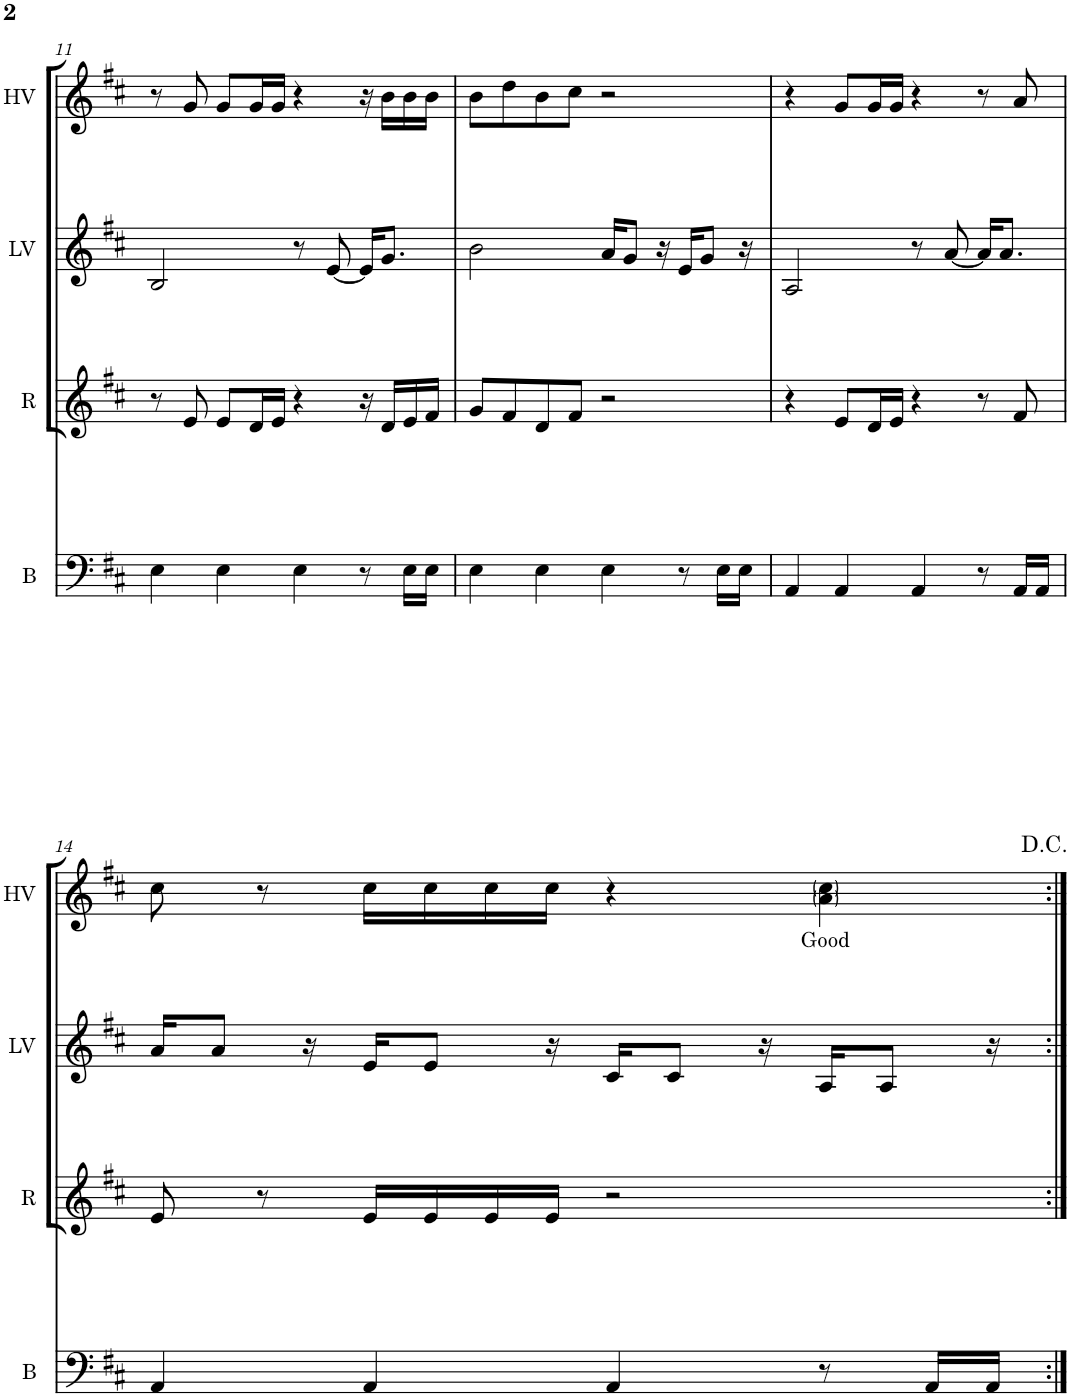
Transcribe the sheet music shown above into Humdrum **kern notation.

**kern	**kern	**kern	**kern	**text
*part4	*part3	*part2	*part1	*part1
*staff4	*staff3	*staff2	*staff1	*staff1
*I"Bass	*I"Riffs	*I"Low voice	*I"High voice	*
*I'B	*I'R	*I'LV	*I'HV	*
!!LO:PB:g=z
*clefF4	*clefG2	*clefG2	*clefG2	*
*	*Trd5c9	*Trd8c14	*Trd1c2	*
*k[f#c#]	*k[f#c#]	*k[f#c#]	*k[f#c#]	*
*M4/4	*M4/4	*M4/4	*M4/4	*
=11	=11	=11	=11	=11
4E\	8r	2B/	8r	.
.	8e/	.	8g/	.
4E\	8e/L	.	8g/L	.
.	16d/L	.	16g/L	.
.	16e/JJ	.	16g/JJ	.
4E\	4r	8r	4r	.
.	.	[8e/	.	.
8r	16r	16e/KL]	16r	.
.	16d/LL	8.g/J	16b\LL	.
16E\LL	16e/	.	16b\	.
16E\JJ	16f#/JJ	.	16b\JJ	.
=12	=12	=12	=12	=12
4E\	8g/L	2b\	8b\L	.
.	8f#/	.	8dd\	.
4E\	8d/	.	8b\	.
.	8f#/J	.	8cc#\J	.
4E\	2r	16a/KL	2r	.
.	.	8g/J	.	.
.	.	16r	.	.
8r	.	16e/KL	.	.
.	.	8g/J	.	.
16E\LL	.	.	.	.
16E\JJ	.	16r	.	.
=13	=13	=13	=13	=13
4AA/	4r	2A/	4r	.
4AA/	8e/L	.	8g/L	.
.	16d/L	.	16g/L	.
.	16e/JJ	.	16g/JJ	.
4AA/	4r	8r	4r	.
.	.	[8a/	.	.
8r	8r	16a/KL]	8r	.
.	.	8.a/J	.	.
16AA/LL	8f#/	.	8a/	.
16AA/JJ	.	.	.	.
!!LO:LB:g=z
=14	=14	=14	=14	=14
4AA/	8e/	16a/KL	8cc#\	.
.	.	8a/J	.	.
.	8r	.	8r	.
.	.	16r	.	.
4AA/	16e/LL	16e/KL	16cc#\LL	.
.	16e/	8e/J	16cc#\	.
.	16e/	.	16cc#\	.
.	16e/JJ	16r	16cc#\JJ	.
4AA/	2r	16c#/KL	4r	.
.	.	8c#/J	.	.
.	.	16r	.	.
!	!	!	!	!LO:LY:b
8r	.	16A/KL	4a\ 4cc#\	Good
.	.	8A/J	.	.
16AA/LL	.	.	.	.
16AA/JJ	.	16r	.	.
=:|!	=:|!	=:|!	=:|!	=:|!
*-	*-	*-	*-	*-
